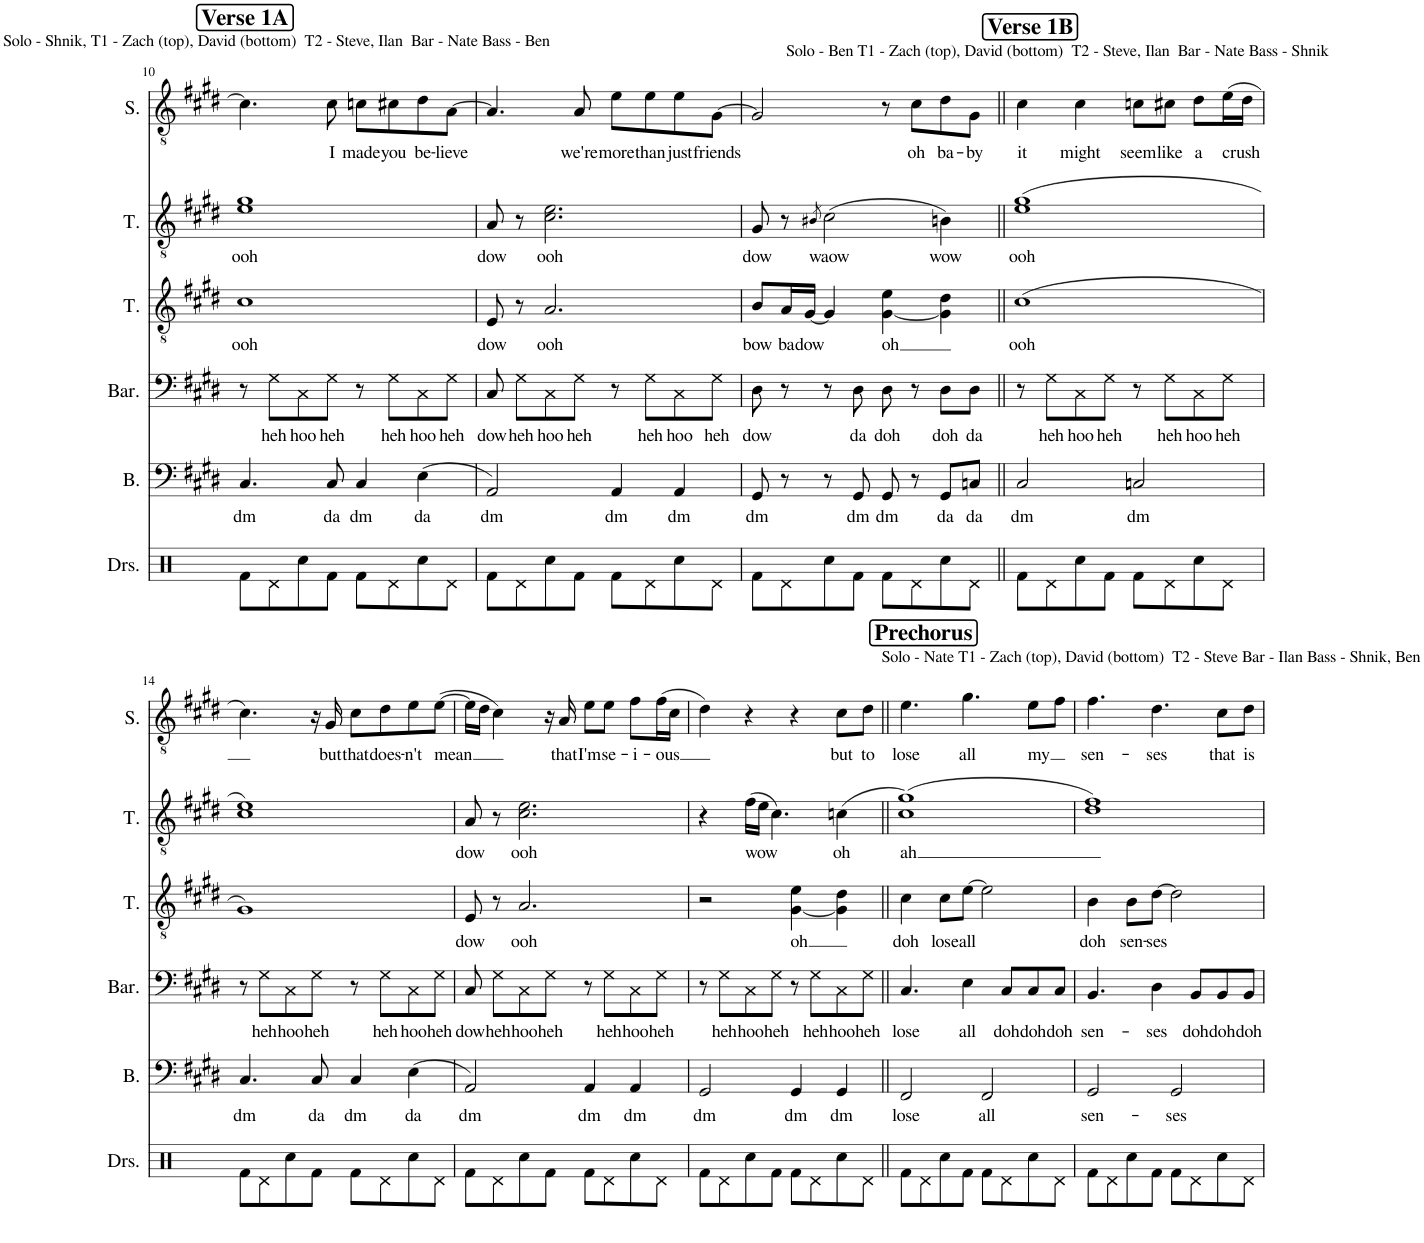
**kern	**kern	**text	**kern	**text	**kern	**text	**kern	**text	**kern	**text
*part6	*part5	*part5	*part4	*part4	*part3	*part3	*part2	*part2	*part1	*part1
*staff6	*staff5	*staff5	*staff4	*staff4	*staff3	*staff3	*staff2	*staff2	*staff1	*staff1
*I"Drumset	*I"Bass	*	*I"Baritone	*	*I"Tenor	*	*I"Tenor	*	*I"Solo	*
*I'Drs.	*I'B.	*	*I'Bar.	*	*I'T.	*	*I'T.	*	*I'S.	*
!!LO:PB:g=z
*clefX	*clefF4	*	*clefF4	*	*clefGv2	*	*clefGv2	*	*clefGv2	*
*k[]	*k[f#c#g#d#]	*	*k[f#c#g#d#]	*	*k[f#c#g#d#]	*	*k[f#c#g#d#]	*	*k[f#c#g#d#]	*
*M4/4	*M4/4	*	*M4/4	*	*M4/4	*	*M4/4	*	*M4/4	*
!!LO:REH:place=s1:a:B:cj:fs=14:t=Verse 1A
=10	=10	=10	=10	=10	=10	=10	=10	=10	=10	=10
!	!	!	!	!	!	!	!	!	!LO:TX:a:t=Solo - Shnik, T1 - Zach (top), David (bottom)  T2 - Steve, Ilan  Bar - Nate Bass - Ben	!
!	!	!LO:LY:b	!	!	!	!LO:LY:b	!	!LO:LY:b	!	!
8Rf\L	4.C#/	dm	8r	.	1c#	ooh	1e 1g#	ooh	4.c#\]	.
!	!	!	!	!LO:LY:b	!	!	!	!	!	!
8Rd\	.	.	8G#\L	heh	.	.	.	.	.	.
!	!	!	!	!LO:LY:b	!	!	!	!	!	!
8Rcc\	.	.	8C#\	hoo	.	.	.	.	.	.
!	!	!LO:LY:b	!	!LO:LY:b	!	!	!	!	!	!LO:LY:b
8Rf\J	8C#/	da	8G#\J	heh	.	.	.	.	8c#\	I
!	!	!LO:LY:b	!	!	!	!	!	!	!	!LO:LY:b
8Rf\L	4C#/	dm	8r	.	.	.	.	.	8cn\L	made
!	!	!	!	!LO:LY:b	!	!	!	!	!	!LO:LY:b
8Rd\	.	.	8G#\L	heh	.	.	.	.	8c#X\	you
!	!	!LO:LY:b	!	!LO:LY:b	!	!	!	!	!	!LO:LY:b
8Rcc\	(4E\	da	8C#\	hoo	.	.	.	.	8d#\	be-
!	!	!	!	!LO:LY:b	!	!	!	!	!	!LO:LY:b
8Rd\J	.	.	8G#\J	heh	.	.	.	.	[8A\J	-lieve
=11	=11	=11	=11	=11	=11	=11	=11	=11	=11	=11
!	!	!LO:LY:b	!	!LO:LY:b	!	!LO:LY:b	!	!LO:LY:b	!	!
8Rf\L	2AA/)	dm	8C#/	dow	8E/	dow	8A/	dow	4.A/]	.
!	!	!	!	!LO:LY:b	!	!	!	!	!	!
8Rd\	.	.	8G#\L	heh	8r	.	8r	.	.	.
!	!	!	!	!LO:LY:b	!	!LO:LY:b	!	!LO:LY:b	!	!
8Rcc\	.	.	8C#\	hoo	2.A/	ooh	2.c#\ 2.e\	ooh	.	.
!	!	!	!	!LO:LY:b	!	!	!	!	!	!LO:LY:b
8Rf\J	.	.	8G#\J	heh	.	.	.	.	8A/	we're
!	!	!LO:LY:b	!	!	!	!	!	!	!	!LO:LY:b
8Rf\L	4AA/	dm	8r	.	.	.	.	.	8e\L	more
!	!	!	!	!LO:LY:b	!	!	!	!	!	!LO:LY:b
8Rd\	.	.	8G#\L	heh	.	.	.	.	8e\	than
!	!	!LO:LY:b	!	!LO:LY:b	!	!	!	!	!	!LO:LY:b
8Rcc\	4AA/	dm	8C#\	hoo	.	.	.	.	8e\	just
!	!	!	!	!LO:LY:b	!	!	!	!	!	!LO:LY:b
8Rd\J	.	.	8G#\J	heh	.	.	.	.	[8G#\J	friends
=12	=12	=12	=12	=12	=12	=12	=12	=12	=12	=12
!	!	!LO:LY:b	!	!LO:LY:b	!	!LO:LY:b	!	!LO:LY:b	!	!
8Rf\L	8GG#/	dm	8D#\	dow	8B/L	bow	8G#/	dow	2G#/]	.
!	!	!	!	!	!	!LO:LY:b	!	!	!	!
8Rd\	8r	.	8r	.	16A/L	ba	8r	.	.	.
!	!	!	!	!	!	!LO:LY:b	!	!	!	!
.	.	.	.	.	[16G#/JJ	dow	.	.	.	.
.	.	.	.	.	.	.	8qB#X/	.	.	.
!	!	!	!	!	!	!	!	!LO:LY:b	!	!
8Rcc\	8r	.	8r	.	4G#/]	.	(2c#\	waow	.	.
!	!	!LO:LY:b	!	!LO:LY:b	!	!	!	!	!	!
8Rf\J	8GG#/	dm	8D#\	da	.	.	.	.	.	.
!	!	!LO:LY:b	!	!LO:LY:b	!	!LO:LY:b	!	!	!	!
8Rf\L	8GG#/	dm	8D#\	doh	[4G#\ 4e\	oh	.	.	8r	.
!	!	!	!	!	!	!	!	!	!	!LO:LY:b
8Rd\	8r	.	8r	.	.	.	.	.	8c#\L	oh
!	!	!LO:LY:b	!	!LO:LY:b	!	!	!	!LO:LY:b	!	!LO:LY:b
8Rcc\	8GG#/L	da	8D#\L	doh	4G#\] 4d#\	.	4Bn\)	wow	8d#\	ba-
!	!	!LO:LY:b	!	!LO:LY:b	!	!	!	!	!	!LO:LY:b
8Rd\J	8Cn/J	da	8D#\J	da	.	.	.	.	8G#\J	-by
!!LO:REH:place=s1:a:B:cj:fs=14:t=Verse 1B
=13||	=13||	=13||	=13||	=13||	=13||	=13||	=13||	=13||	=13||	=13||
!	!	!	!	!	!	!	!	!	!LO:TX:a:t=Solo - Ben T1 - Zach (top), David (bottom)  T2 - Steve, Ilan  Bar - Nate Bass - Shnik	!
!	!	!LO:LY:b	!	!	!	!LO:LY:b	!	!LO:LY:b	!	!LO:LY:b
8Rf\L	2C#/	dm	8r	.	(1c#	ooh	(1e 1g#	ooh	4c#\	it
!	!	!	!	!LO:LY:b	!	!	!	!	!	!
8Rd\	.	.	8G#\L	heh	.	.	.	.	.	.
!	!	!	!	!LO:LY:b	!	!	!	!	!	!LO:LY:b
8Rcc\	.	.	8C#\	hoo	.	.	.	.	4c#\	might
!	!	!	!	!LO:LY:b	!	!	!	!	!	!
8Rf\J	.	.	8G#\J	heh	.	.	.	.	.	.
!	!	!LO:LY:b	!	!	!	!	!	!	!	!LO:LY:b
8Rf\L	2Cn/	dm	8r	.	.	.	.	.	8cn\L	seem
!	!	!	!	!LO:LY:b	!	!	!	!	!	!LO:LY:b
8Rd\	.	.	8G#\L	heh	.	.	.	.	8c#X\J	like
!	!	!	!	!LO:LY:b	!	!	!	!	!	!LO:LY:b
8Rcc\	.	.	8C#\	hoo	.	.	.	.	8d#\L	a
!	!	!	!	!LO:LY:b	!	!	!	!	!	!LO:LY:b
8Rd\J	.	.	8G#\J	heh	.	.	.	.	(16e\L	crush
.	.	.	.	.	.	.	.	.	16d#\JJ	.
!!LO:LB:g=z
=14	=14	=14	=14	=14	=14	=14	=14	=14	=14	=14
!	!	!LO:LY:b	!	!	!	!	!	!	!	!
8Rf\L	4.C#/	dm	8r	.	1G#)	.	1c# 1e)	.	4.c#\)	.
!	!	!	!	!LO:LY:b	!	!	!	!	!	!
8Rd\	.	.	8G#\L	heh	.	.	.	.	.	.
!	!	!	!	!LO:LY:b	!	!	!	!	!	!
8Rcc\	.	.	8C#\	hoo	.	.	.	.	.	.
!	!	!LO:LY:b	!	!LO:LY:b	!	!	!	!	!	!
8Rf\J	8C#/	da	8G#\J	heh	.	.	.	.	16r	.
!	!	!	!	!	!	!	!	!	!	!LO:LY:b
.	.	.	.	.	.	.	.	.	16G#/	but
!	!	!LO:LY:b	!	!	!	!	!	!	!	!LO:LY:b
8Rf\L	4C#/	dm	8r	.	.	.	.	.	8c#\L	that
!	!	!	!	!LO:LY:b	!	!	!	!	!	!LO:LY:b
8Rd\	.	.	8G#\L	heh	.	.	.	.	8d#\	does-
!	!	!LO:LY:b	!	!LO:LY:b	!	!	!	!	!	!LO:LY:b
8Rcc\	(4E\	da	8C#\	hoo	.	.	.	.	8e\	-n't
!	!	!	!	!LO:LY:b	!	!	!	!	!	!LO:LY:b
8Rd\J	.	.	8G#\J	heh	.	.	.	.	([8e\J	mean
=15	=15	=15	=15	=15	=15	=15	=15	=15	=15	=15
!	!	!LO:LY:b	!	!LO:LY:b	!	!LO:LY:b	!	!LO:LY:b	!	!
8Rf\L	2AA/)	dm	8C#/	dow	8E/	dow	8A/	dow	16e\LL]	.
.	.	.	.	.	.	.	.	.	16d#\JJ	.
!	!	!	!	!LO:LY:b	!	!	!	!	!	!
8Rd\	.	.	8G#\L	heh	8r	.	8r	.	4c#\)	.
!	!	!	!	!LO:LY:b	!	!LO:LY:b	!	!LO:LY:b	!	!
8Rcc\	.	.	8C#\	hoo	2.A/	ooh	2.c#\ 2.e\	ooh	.	.
!	!	!	!	!LO:LY:b	!	!	!	!	!	!
8Rf\J	.	.	8G#\J	heh	.	.	.	.	16r	.
!	!	!	!	!	!	!	!	!	!	!LO:LY:b
.	.	.	.	.	.	.	.	.	16A/	that
!	!	!LO:LY:b	!	!	!	!	!	!	!	!LO:LY:b
8Rf\L	4AA/	dm	8r	.	.	.	.	.	8e\L	I'm
!	!	!	!	!LO:LY:b	!	!	!	!	!	!LO:LY:b
8Rd\	.	.	8G#\L	heh	.	.	.	.	8e\J	se-
!	!	!LO:LY:b	!	!LO:LY:b	!	!	!	!	!	!LO:LY:b
8Rcc\	4AA/	dm	8C#\	hoo	.	.	.	.	8f#\L	-i-
!	!	!	!	!LO:LY:b	!	!	!	!	!	!LO:LY:b
8Rd\J	.	.	8G#\J	heh	.	.	.	.	(16f#\L	-ous
.	.	.	.	.	.	.	.	.	16c#\JJ	.
=16	=16	=16	=16	=16	=16	=16	=16	=16	=16	=16
!	!	!LO:LY:b	!	!	!	!	!	!	!	!
8Rf\L	2GG#/	dm	8r	.	2r	.	4r	.	4d#\)	.
!	!	!	!	!LO:LY:b	!	!	!	!	!	!
8Rd\	.	.	8G#\L	heh	.	.	.	.	.	.
!	!	!	!	!LO:LY:b	!	!	!	!LO:LY:b	!	!
8Rcc\	.	.	8C#\	hoo	.	.	(16f#\LL	wow	4r	.
.	.	.	.	.	.	.	16e\JJ	.	.	.
!	!	!	!	!LO:LY:b	!	!	!	!	!	!
8Rf\J	.	.	8G#\J	heh	.	.	4.c#\)	.	.	.
!	!	!LO:LY:b	!	!	!	!LO:LY:b	!	!	!	!
8Rf\L	4GG#/	dm	8r	.	[4G#\ 4e\	oh	.	.	4r	.
!	!	!	!	!LO:LY:b	!	!	!	!	!	!
8Rd\	.	.	8G#\L	heh	.	.	.	.	.	.
!	!	!LO:LY:b	!	!LO:LY:b	!	!	!	!LO:LY:b	!	!LO:LY:b
8Rcc\	4GG#/	dm	8C#\	hoo	4G#\] 4d#\	.	(4cn\	oh	8c#\L	but
!	!	!	!	!LO:LY:b	!	!	!	!	!	!LO:LY:b
8Rd\J	.	.	8G#\J	heh	.	.	.	.	8d#\J	to
!!LO:REH:place=s1:a:B:cj:fs=14:t=Prechorus
=17||	=17||	=17||	=17||	=17||	=17||	=17||	=17||	=17||	=17||	=17||
!	!	!	!	!	!	!	!	!	!LO:TX:a:t=Solo - Nate T1 - Zach (top), David (bottom)  T2 - Steve Bar - Ilan Bass - Shnik, Ben	!
!	!	!LO:LY:b	!	!LO:LY:b	!	!LO:LY:b	!	!LO:LY:b	!	!LO:LY:b
8Rf\L	2FF#/	lose	4.C#/	lose	4c#\	doh	(1c# 1g#)	-ah	4.e\	lose
8Rd\	.	.	.	.	.	.	.	.	.	.
!	!	!	!	!	!	!LO:LY:b	!	!	!	!
8Rcc\	.	.	.	.	8c#\L	lose	.	.	.	.
!	!	!	!	!LO:LY:b	!	!LO:LY:b	!	!	!	!LO:LY:b
8Rf\J	.	.	4E\	all	[8e\J	all	.	.	4.g#\	all
!	!	!LO:LY:b	!	!	!	!	!	!	!	!
8Rf\L	2FF#/	all	.	.	2e\]	.	.	.	.	.
!	!	!	!	!LO:LY:b	!	!	!	!	!	!
8Rd\	.	.	8C#/L	doh	.	.	.	.	.	.
!	!	!	!	!LO:LY:b	!	!	!	!	!	!LO:LY:b
8Rcc\	.	.	8C#/	doh	.	.	.	.	8e\L	my
!	!	!	!	!LO:LY:b	!	!	!	!	!	!
8Rd\J	.	.	8C#/J	doh	.	.	.	.	8f#\J	.
=18	=18	=18	=18	=18	=18	=18	=18	=18	=18	=18
!	!	!LO:LY:b	!	!LO:LY:b	!	!LO:LY:b	!	!	!	!LO:LY:b
8Rf\L	2GG#/	sen-	4.BB/	sen-	4B\	doh	1d# 1f#)	.	4.f#\	sen-
8Rd\	.	.	.	.	.	.	.	.	.	.
!	!	!	!	!	!	!LO:LY:b	!	!	!	!
8Rcc\	.	.	.	.	8B\L	sen-	.	.	.	.
!	!	!	!	!LO:LY:b	!	!LO:LY:b	!	!	!	!LO:LY:b
8Rf\J	.	.	4D#\	-ses	[8d#\J	-ses	.	.	4.d#\	-ses
!	!	!LO:LY:b	!	!	!	!	!	!	!	!
8Rf\L	2GG#/	-ses	.	.	2d#\]	.	.	.	.	.
!	!	!	!	!LO:LY:b	!	!	!	!	!	!
8Rd\	.	.	8BB/L	doh	.	.	.	.	.	.
!	!	!	!	!LO:LY:b	!	!	!	!	!	!LO:LY:b
8Rcc\	.	.	8BB/	doh	.	.	.	.	8c#\L	that
!	!	!	!	!LO:LY:b	!	!	!	!	!	!LO:LY:b
8Rd\J	.	.	8BB/J	doh	.	.	.	.	8d#\J	is
=	=	=	=	=	=	=	=	=	=	=
*-	*-	*-	*-	*-	*-	*-	*-	*-	*-	*-
